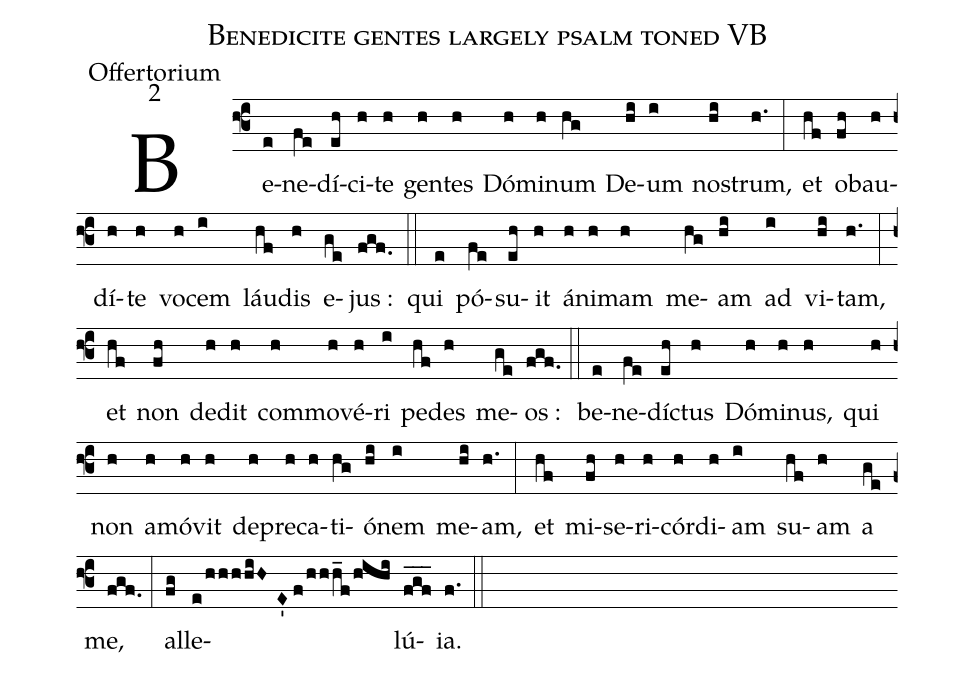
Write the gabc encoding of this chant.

name:Benedicite gentes largely psalm toned VB;
office-part:Offertorium;
mode:2;
%%
(f3) Be(e)ne(fe)dí(eh)ci(h)te(h) gen(h)tes(h) Dó(h)mi(h)num(hg) De(hi)um(i) no(hi)strum,(h.) (:) et(hf) o(fh)bau(h)dí(h)te(h) vo(h)cem(i) láu(hf)dis(h) e(ge)jus :(fgf.) (::)
qui(e) pó(fe)su(eh)it(h) á(h)ni(h)mam(h) me(hg)am(hi) ad(i) vi(hi)tam,(h.)
(:) et(hf) non(fh) de(h)dit(h) com(h)mo(h)vé(h)ri(i) pe(hf)des(h) me(ge)os :(fgf.) (::)
be(e)ne(fe)dí(eh)ctus(h) Dó(h)mi(h)nus,(h) qui(h) non(h) a(h)mó(h)vit(h) de(h)pre(h)ca(h)ti(hg)ó(hi)nem(i) me(hi)am,(h.) (:) et(hf) mi(fh)se(h)ri(h)cór(h)di(h)am(i) su(hf)am(h) a(ge) me,(fgf.)
(:) al(fg)le(e/hhhhiHE'//f/hhh_f/hihi)lú(fgf___)ia.(f.) (::)
